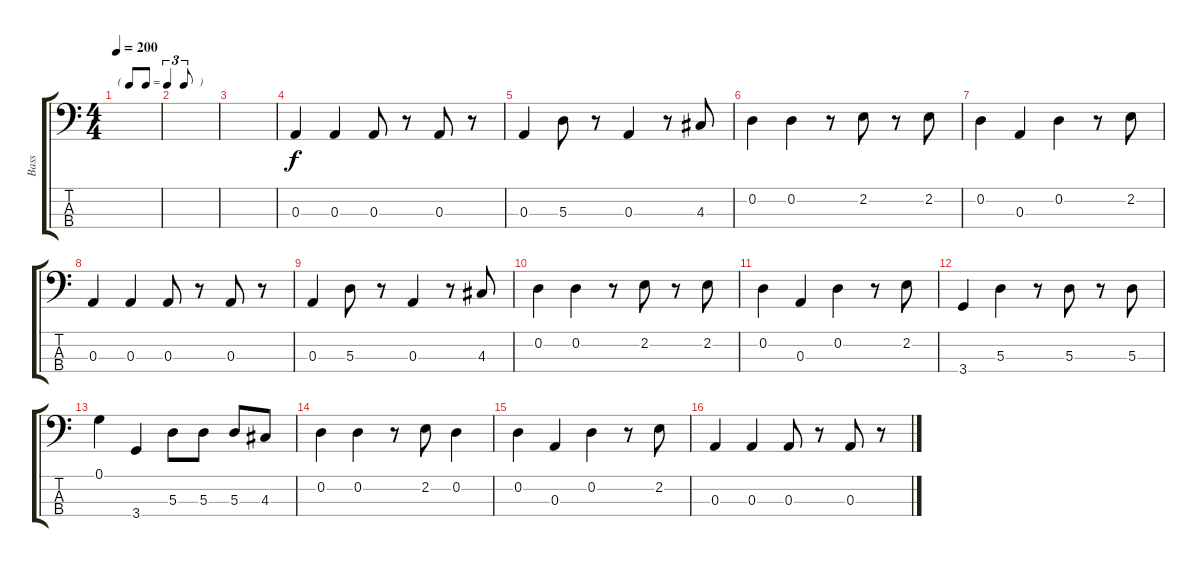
\track ("Bass" "Bass") {instrument electricbasspick}
\staff {score tabs}
\tuning (G2 D2 A1 E1) {hide}
\ts (4 4)
\tf triplet8th
\tempo 200
\clef f4
\ks c
|
|
|
0.3.4 0.3.4 0.3.8 r.8 0.3.8 r.8 |
0.3.4 5.3.8 r.8 0.3.4 r.8 4.3.8 |
0.2.4 0.2.4 r.8 2.2.8 r.8 2.2.8 |
0.2.4 0.3.4 0.2.4 r.8 2.2.8 |
0.3.4 0.3.4 0.3.8 r.8 0.3.8 r.8 |
0.3.4 5.3.8 r.8 0.3.4 r.8 4.3.8 |
0.2.4 0.2.4 r.8 2.2.8 r.8 2.2.8 |
0.2.4 0.3.4 0.2.4 r.8 2.2.8 |
3.4.4 5.3.4 r.8 5.3.8 r.8 5.3.8 |
0.1.4 3.4.4 5.3.8 5.3.8 5.3.8 4.3.8 |
0.2.4 0.2.4 r.8 2.2.8 0.2.4 |
0.2.4 0.3.4 0.2.4 r.8 2.2.8 |
0.3.4 0.3.4 0.3.8 r.8 0.3.8 r.8
